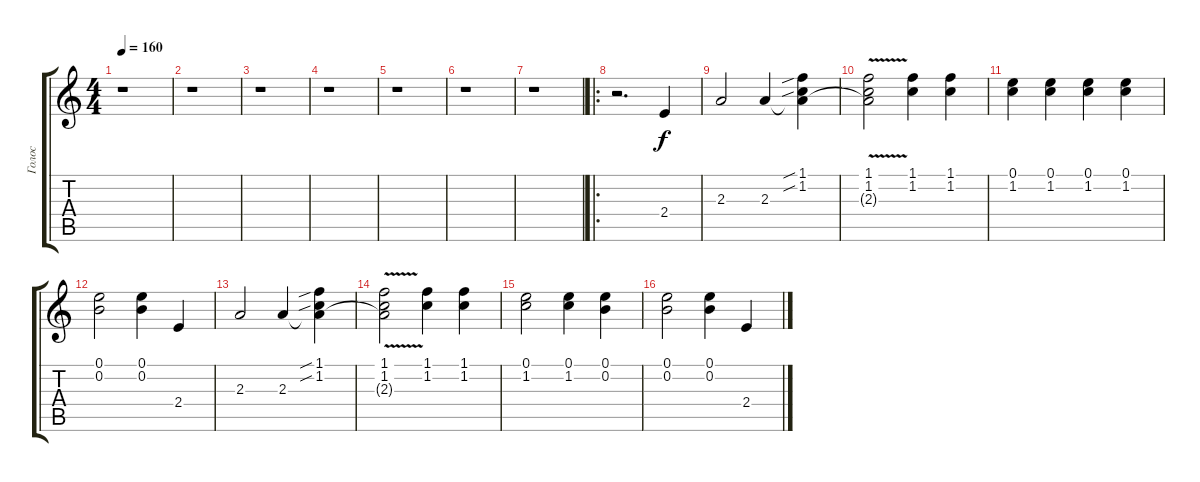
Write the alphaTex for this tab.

\track ("Голос" "Голос") {instrument distortionguitar}
\staff {score tabs}
\tuning (E4 B3 G3 D3 A2 E2) {hide}
\ts (4 4)
\tempo 160
\clef g2
\ks c
r.1{dy f instrument distortionguitar} |
r.1 |
r.1 |
r.1 |
r.1 |
r.1 |
r.1 |
\ro
r.2{d} 2.4.4 |
2.3.2 2.3.4 (1.1{sib} 1.2{sib} 2.3{t}).4 |
(1.1{v} 1.2 2.3{t}).2 (1.1 1.2).4 (1.1 1.2).4 |
(0.1 1.2).4 (0.1 1.2).4 (0.1 1.2).4 (0.1 1.2).4 |
(0.1 0.2).2 (0.1 0.2).4 2.4.4 |
2.3.2 2.3.4 (1.1{sib} 1.2{sib} 2.3{t}).4 |
(1.1{v} 1.2 2.3{t}).2 (1.1 1.2).4 (1.1 1.2).4 |
(0.1 1.2).2 (0.1 1.2).4 (0.1 0.2).4 |
(0.1 0.2).2 (0.1 0.2).4 2.4.4
